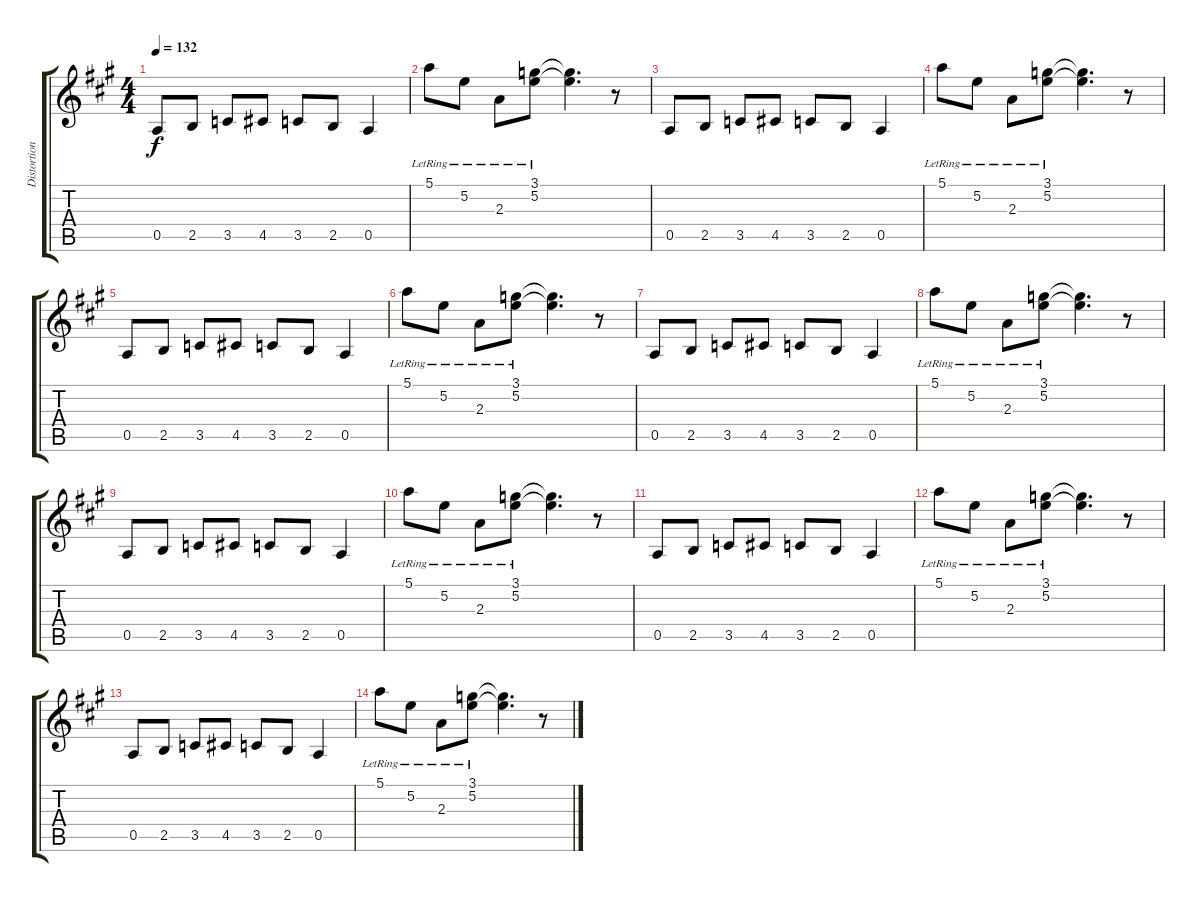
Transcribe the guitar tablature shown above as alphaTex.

\track ("Distortion" "Distortion") {instrument distortionguitar}
\staff {score tabs}
\tuning (E4 B3 G3 D3 A2 E2) {hide}
\ts (4 4)
\tempo 132
\clef g2
\ks a
0.5.8{dy f} 2.5.8 3.5.8 4.5.8 3.5.8 2.5.8 0.5.4 |
5.1{lr}.8 5.2{lr}.8 2.3{lr}.8 (3.1{lr} 5.2{lr}).8 (3.1{t} 5.2{t}).4{d} r.8 |
0.5.8 2.5.8 3.5.8 4.5.8 3.5.8 2.5.8 0.5.4 |
5.1{lr}.8 5.2{lr}.8 2.3{lr}.8 (3.1{lr} 5.2{lr}).8 (3.1{t} 5.2{t}).4{d} r.8 |
0.5.8 2.5.8 3.5.8 4.5.8 3.5.8 2.5.8 0.5.4 |
5.1{lr}.8 5.2{lr}.8 2.3{lr}.8 (3.1{lr} 5.2{lr}).8 (3.1{t} 5.2{t}).4{d} r.8 |
0.5.8 2.5.8 3.5.8 4.5.8 3.5.8 2.5.8 0.5.4 |
5.1{lr}.8 5.2{lr}.8 2.3{lr}.8 (3.1{lr} 5.2{lr}).8 (3.1{t} 5.2{t}).4{d} r.8 |
0.5.8 2.5.8 3.5.8 4.5.8 3.5.8 2.5.8 0.5.4 |
5.1{lr}.8 5.2{lr}.8 2.3{lr}.8 (3.1{lr} 5.2{lr}).8 (3.1{t} 5.2{t}).4{d} r.8 |
0.5.8 2.5.8 3.5.8 4.5.8 3.5.8 2.5.8 0.5.4 |
5.1{lr}.8 5.2{lr}.8 2.3{lr}.8 (3.1{lr} 5.2{lr}).8 (3.1{t} 5.2{t}).4{d} r.8 |
0.5.8 2.5.8 3.5.8 4.5.8 3.5.8 2.5.8 0.5.4 |
5.1{lr}.8 5.2{lr}.8 2.3{lr}.8 (3.1{lr} 5.2{lr}).8 (3.1{t} 5.2{t}).4{d} r.8
